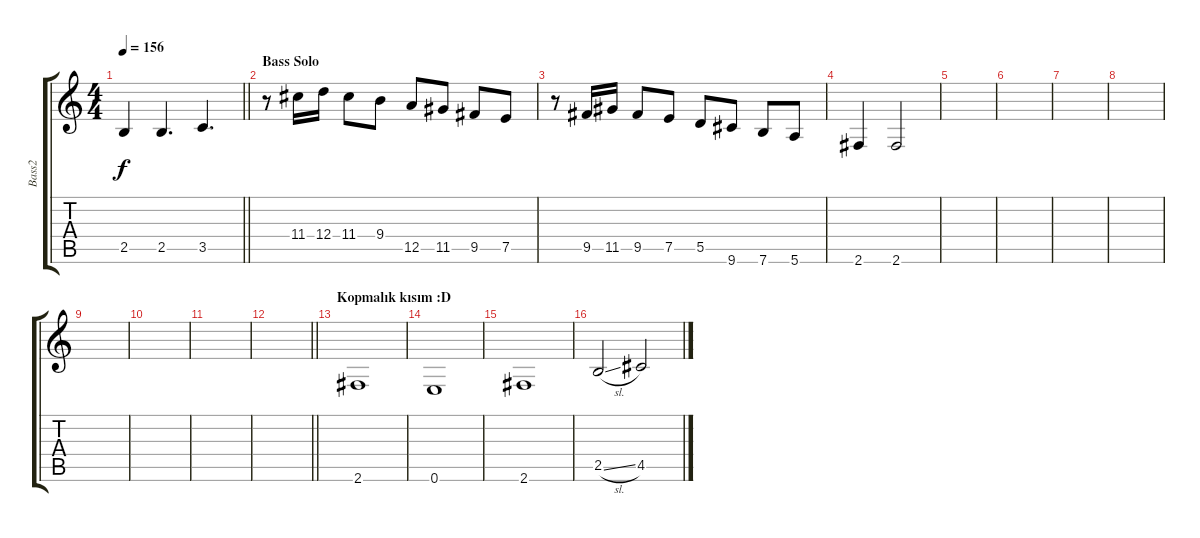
\track ("Bass2" "Bass2") {instrument electricbassfinger}
\staff {score tabs}
\tuning (E4 B3 G3 D3 A2 E2) {hide}
\ts (4 4)
\tempo 156
\clef g2
\barLineRight lightlight
\ks c
2.5.4{dy f} 2.5.4{d} 3.5.4{d} |
\section ("" "Bass Solo")
r.8 11.4.16 12.4.16 11.4.8 9.4.8 12.5.8 11.5.8 9.5.8 7.5.8 |
r.8 9.5.16 11.5.16 9.5.8 7.5.8 5.5.8 9.6.8 7.6.8 5.6.8 |
2.6.4 2.6.2 |
|
|
|
|
|
|
|
\barLineRight lightlight
|
\section ("" "Kopmalık kısım :D")
2.6.1 |
0.6.1 |
2.6.1 |
2.5{sl}.2 4.5.2
